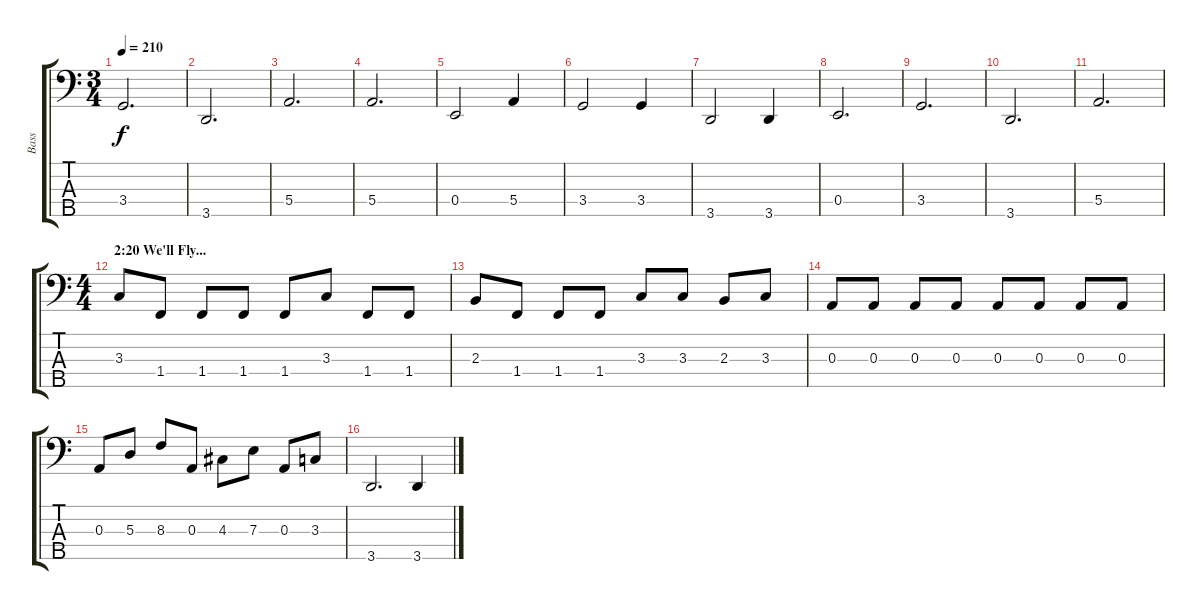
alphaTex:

\track ("Bass" "Bass") {instrument electricbassfinger}
\staff {score tabs}
\tuning (G2 D2 A1 E1 B0) {hide}
\ts (3 4)
\tempo 210
\clef f4
\ks c
3.4.2{d dy f} |
3.5.2{d} |
5.4.2{d} |
5.4.2{d} |
0.4.2 5.4.4 |
3.4.2 3.4.4 |
3.5.2 3.5.4 |
0.4.2{d} |
3.4.2{d} |
3.5.2{d} |
5.4.2{d} |
\ts (4 4)
\section ("" "2:20 We'll Fly...")
3.3.8 1.4.8 1.4.8 1.4.8 1.4.8 3.3.8 1.4.8 1.4.8 |
2.3.8 1.4.8 1.4.8 1.4.8 3.3.8 3.3.8 2.3.8 3.3.8 |
0.3.8 0.3.8 0.3.8 0.3.8 0.3.8 0.3.8 0.3.8 0.3.8 |
0.3.8 5.3.8 8.3.8 0.3.8 4.3.8 7.3.8 0.3.8 3.3.8 |
3.5.2{d} 3.5.4
